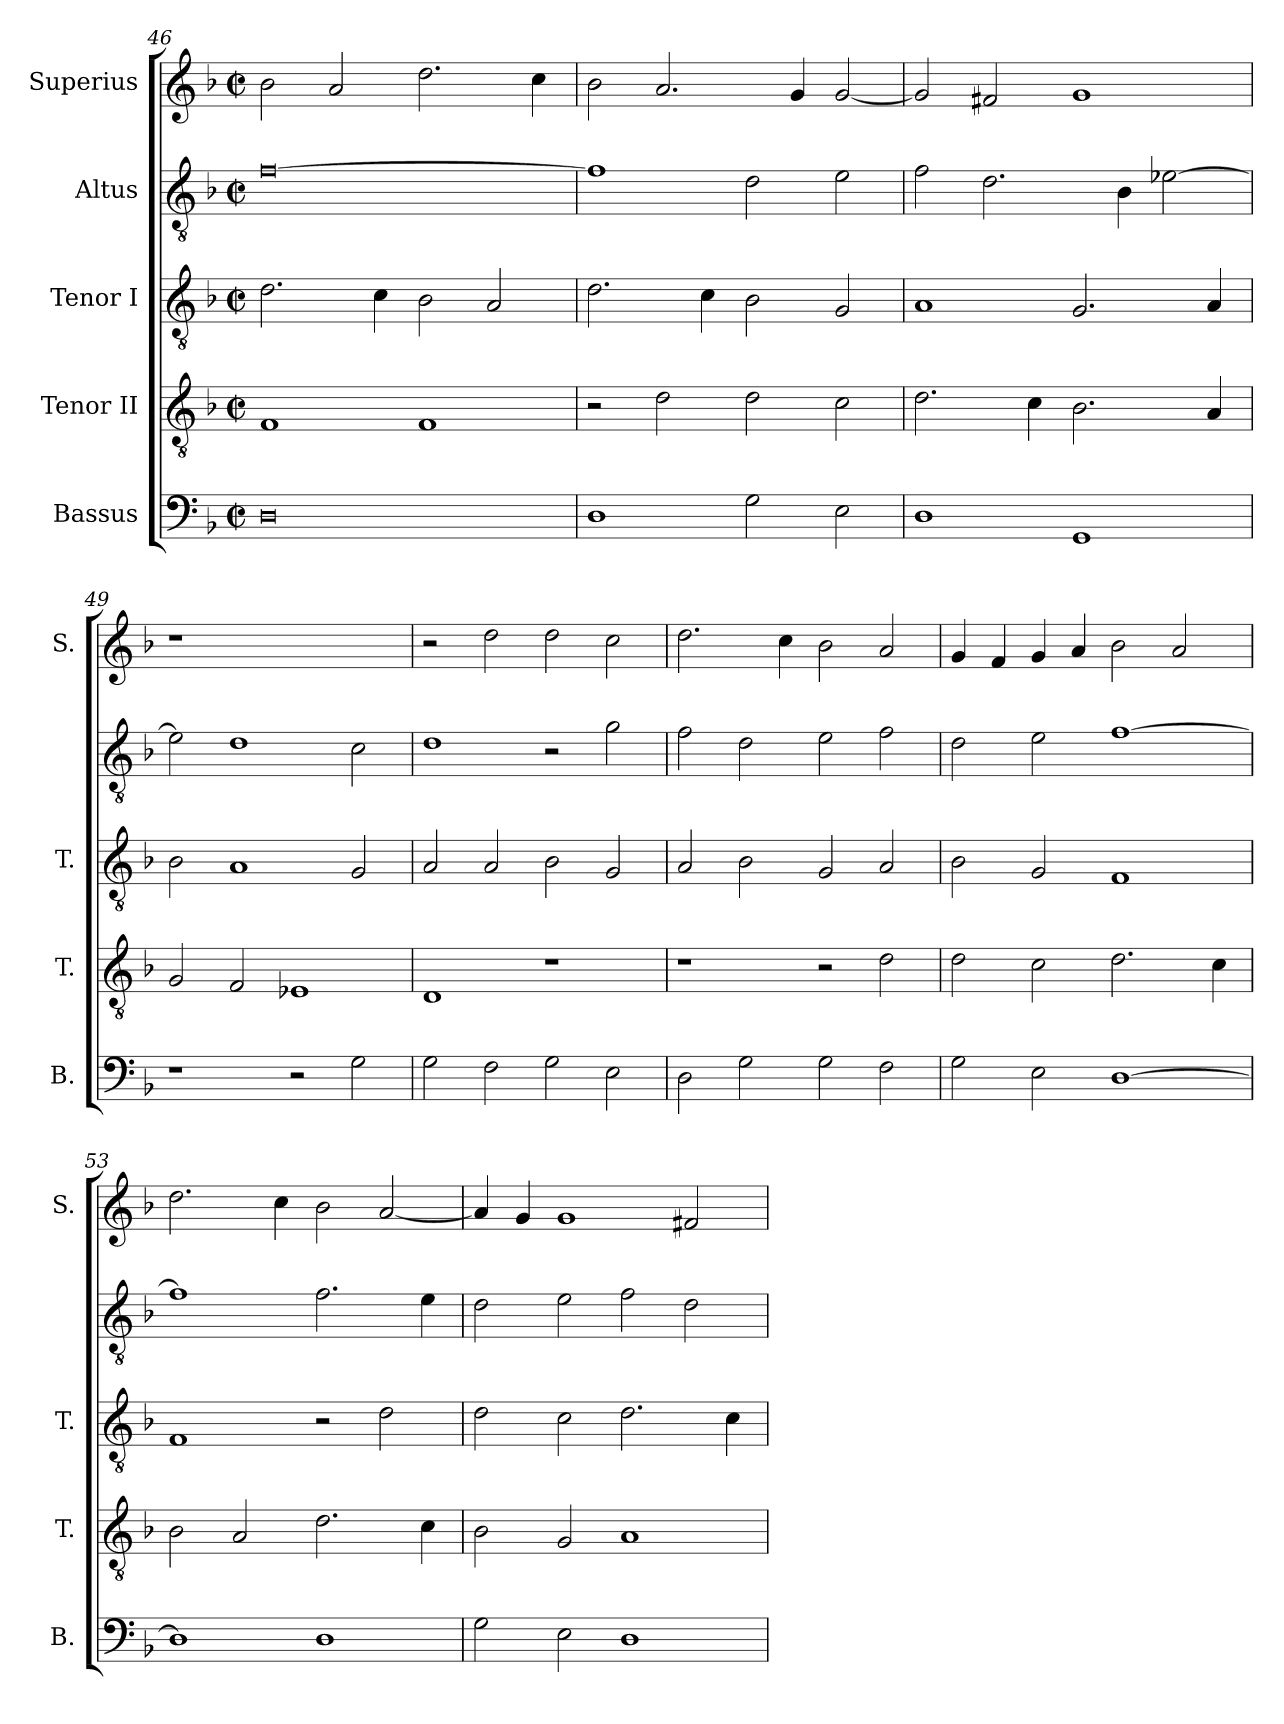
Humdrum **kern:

**kern	**kern	**kern	**kern	**kern
*part5	*part4	*part3	*part2	*part1
*staff5	*staff4	*staff3	*staff2	*staff1
*I"Bassus	*I"Tenor II	*I"Tenor I	*I"Altus	*I"Superius
*I'B.	*I'T.	*I'T.	*	*I'S.
*clefF4	*clefGv2	*clefGv2	*clefGv2	*clefG2
*	*ITrd7c12	*ITrd7c12	*ITrd7c12	*
*k[b-]	*k[b-]	*k[b-]	*k[b-]	*k[b-]
*F:	*F:	*F:	*F:	*F:
*M2/2	*M2/2	*M2/2	*M2/2	*M2/2
*met(c|)	*met(c|)	*met(c|)	*met(c|)	*met(c|)
=46	=46	=46	=46	=46
0Di	1FFi	2.Di\	[>0Fi	2b-i\
.	.	.	.	2ai/
.	.	4Ci\	.	.
.	1FFi	2BB-i\	.	2.ddi\
.	.	2AAi/	.	.
.	.	.	.	4cci\
!!LO:PB:g=z
=47	=47	=47	=47	=47
1Di	2r	2.Di\	1Fi]	2b-i\
.	2Di\	.	.	2.ai/
.	.	4Ci\	.	.
2Gi\	2Di\	2BB-i\	2Di\	.
.	.	.	.	4gi/
2Ei\	2Ci\	2GGi/	2Ei\	[<2gi/
=48	=48	=48	=48	=48
1Di	2.Di\	1AAi	2Fi\	2gi/]
.	.	.	2.Di\	2f#Xi/
.	4Ci\	.	.	.
1GGi	2.BB-i\	2.GGi/	.	1gi
.	.	.	4BB-i\	.
.	.	.	[>2E-Xi\	.
.	4AAi/	4AAi/	.	.
=49	=49	=49	=49	=49
!	!	!	!	!LO:N:vis=1
1r	2GGi/	2BB-i\	2E-i\]	1r
.	2FFi/	1AAi	1Di	.
2r	1EE-Xi	.	.	1ryy
2Gi\	.	2GGi/	2Ci\	.
=50	=50	=50	=50	=50
2Gi\	1DDi	2AAi/	1Di	2r
2Fi\	.	2AAi/	.	2ddi\
2Gi\	1r	2BB-i\	2r	2ddi\
2Ei\	.	2GGi/	2Gi\	2cci\
=51	=51	=51	=51	=51
2Di\	1r	2AAi/	2Fi\	2.ddi\
2Gi\	.	2BB-i\	2Di\	.
.	.	.	.	4cci\
2Gi\	2r	2GGi/	2Ei\	2b-i\
2Fi\	2Di\	2AAi/	2Fi\	2ai/
!!LO:LB:g=z
=52	=52	=52	=52	=52
2Gi\	2Di\	2BB-i\	2Di\	4gi/
.	.	.	.	4fi/
2Ei\	2Ci\	2GGi/	2Ei\	4gi/
.	.	.	.	4ai/
[>1Di	2.Di\	1FFi	[>1Fi	2b-i\
.	.	.	.	2ai/
.	4Ci\	.	.	.
=53	=53	=53	=53	=53
1Di]	2BB-i\	1FFi	1Fi]	2.ddi\
.	2AAi/	.	.	.
.	.	.	.	4cci\
1Di	2.Di\	2r	2.Fi\	2b-i\
.	.	2Di\	.	[<2ai/
.	4Ci\	.	4Ei\	.
=54	=54	=54	=54	=54
2Gi\	2BB-i\	2Di\	2Di\	4ai/]
.	.	.	.	4gi/
2Ei\	2GGi/	2Ci\	2Ei\	1gi
1Di	1AAi	2.Di\	2Fi\	.
.	.	.	2Di\	2f#Xi/
.	.	4Ci\	.	.
=	=	=	=	=
*-	*-	*-	*-	*-
